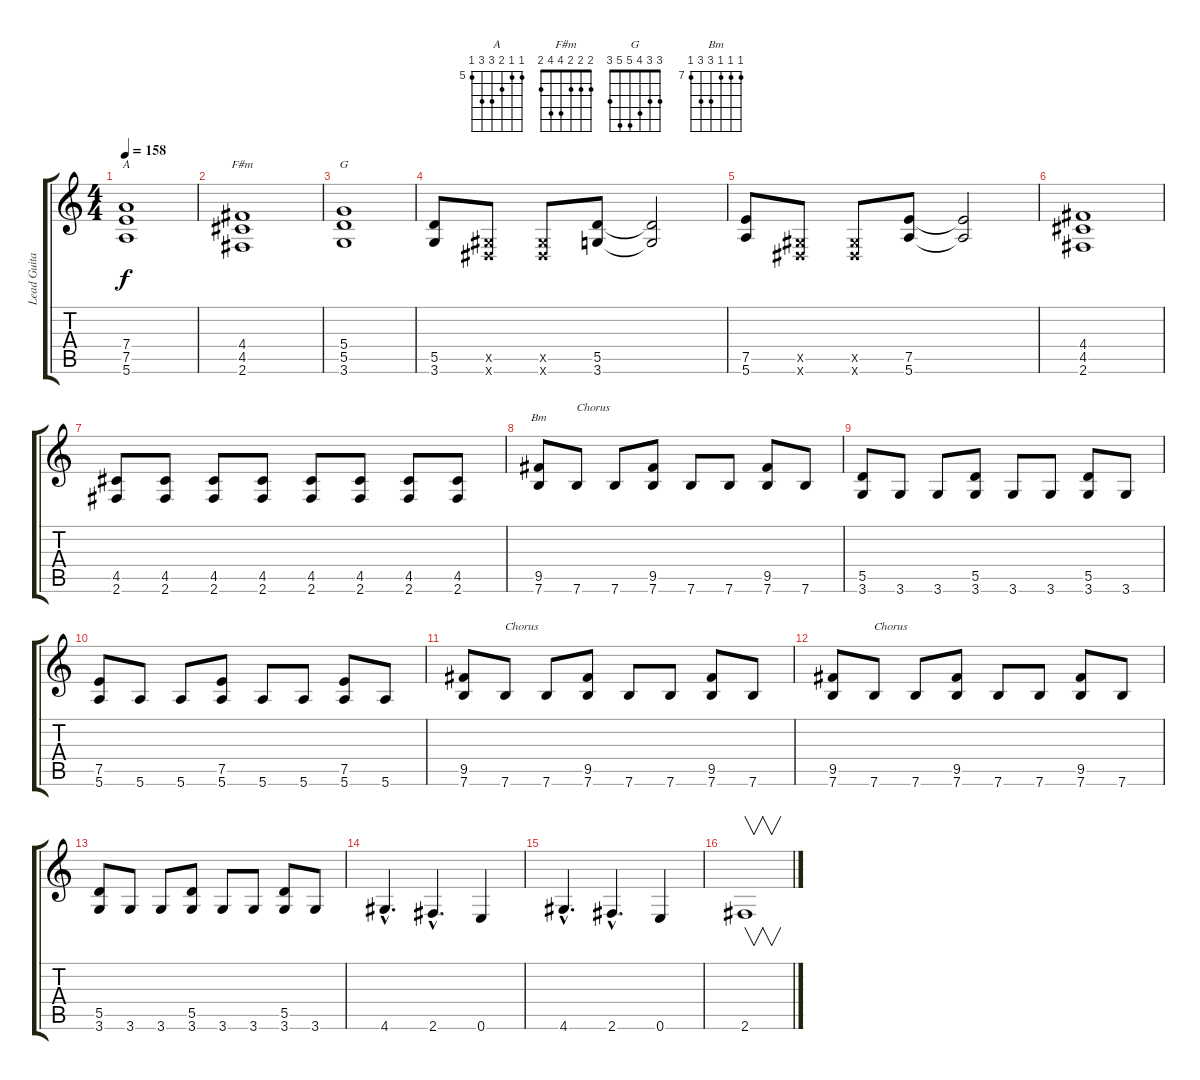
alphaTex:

\track ("Lead Guitar" "Lead Guita") {instrument distortionguitar}
\staff {score tabs}
\tuning (E4 B3 G3 D3 A2 E2) {hide}
\chord ("A" 5 5 6 7 7 5) {firstfret 5}
\chord ("F#m" 2 2 2 4 4 2)
\chord ("G" 3 3 4 5 5 3)
\chord ("Bm" 7 7 7 9 9 7) {firstfret 7}
\ts (4 4)
\tempo 158
\clef g2
\ks c
(7.4 7.5 5.6).1{ch "A" dy f} |
(4.4 4.5 2.6).1{ch "F#m"} |
(5.4 5.5 3.6).1{ch "G"} |
(5.5 3.6).8 (-1.5{x} -1.6{x}).8 (-1.5{x} -1.6{x}).8 (5.5 3.6).8 (5.5{t} 3.6{t}).2 |
(7.5 5.6).8 (-1.5{x} -1.6{x}).8 (-1.5{x} -1.6{x}).8 (7.5 5.6).8 (7.5{t} 5.6{t}).2 |
(4.4 4.5 2.6).1 |
(4.5 2.6).8 (4.5 2.6).8 (4.5 2.6).8 (4.5 2.6).8 (4.5 2.6).8 (4.5 2.6).8 (4.5 2.6).8 (4.5 2.6).8 |
(9.5 7.6).8{ch "Bm"} 7.6.8{txt "Chorus"} 7.6.8 (9.5 7.6).8 7.6.8 7.6.8 (9.5 7.6).8 7.6.8 |
(5.5 3.6).8 3.6.8 3.6.8 (5.5 3.6).8 3.6.8 3.6.8 (5.5 3.6).8 3.6.8 |
(7.5 5.6).8 5.6.8 5.6.8 (7.5 5.6).8 5.6.8 5.6.8 (7.5 5.6).8 5.6.8 |
(9.5 7.6).8 7.6.8{txt "Chorus"} 7.6.8 (9.5 7.6).8 7.6.8 7.6.8 (9.5 7.6).8 7.6.8 |
(9.5 7.6).8 7.6.8{txt "Chorus"} 7.6.8 (9.5 7.6).8 7.6.8 7.6.8 (9.5 7.6).8 7.6.8 |
(5.5 3.6).8 3.6.8 3.6.8 (5.5 3.6).8 3.6.8 3.6.8 (5.5 3.6).8 3.6.8 |
4.6{hac}.4{d} 2.6{hac}.4{d} 0.6.4 |
4.6{hac}.4{d} 2.6{hac}.4{d} 0.6.4 |
2.6.1{v}
